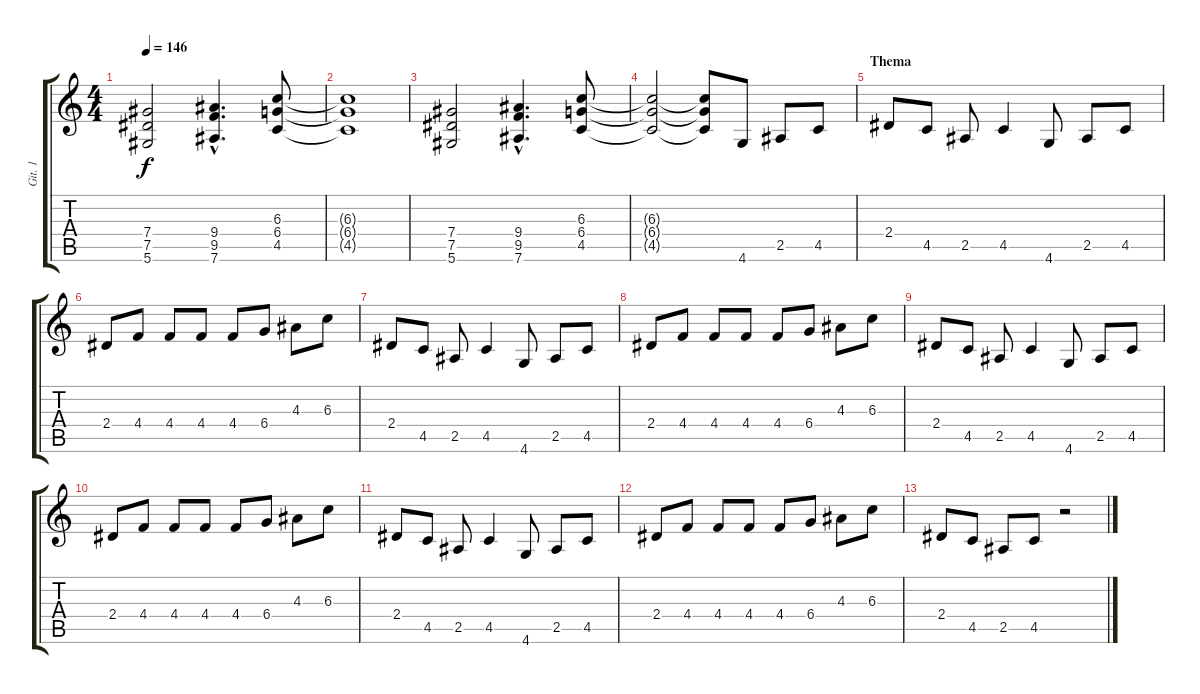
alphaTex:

\track ("Git. 1" "Git. 1") {instrument distortionguitar}
\staff {score tabs}
\tuning (Eb4 Bb3 Gb3 Db3 Ab2 Eb2) {hide}
\ts (4 4)
\tempo 146
\clef g2
\ks c
(7.4 7.5 5.6).2{dy f} (9.4{hac} 9.5{hac} 7.6{hac}).4{d} (6.3 6.4 4.5).8 |
(6.3{t} 6.4{t} 4.5{t}).1 |
(7.4 7.5 5.6).2 (9.4{hac} 9.5{hac} 7.6{hac}).4{d} (6.3 6.4 4.5).8 |
(6.3{t} 6.4{t} 4.5{t}).2 (6.3{t} 6.4{t} 4.5{t}).8 4.6.8 2.5.8 4.5.8 |
\section ("" "Thema")
2.4.8 4.5.8 2.5.8 4.5.4 4.6.8 2.5.8 4.5.8 |
2.4.8 4.4.8 4.4.8 4.4.8 4.4.8 6.4.8 4.3.8 6.3.8 |
2.4.8 4.5.8 2.5.8 4.5.4 4.6.8 2.5.8 4.5.8 |
2.4.8 4.4.8 4.4.8 4.4.8 4.4.8 6.4.8 4.3.8 6.3.8 |
2.4.8 4.5.8 2.5.8 4.5.4 4.6.8 2.5.8 4.5.8 |
2.4.8 4.4.8 4.4.8 4.4.8 4.4.8 6.4.8 4.3.8 6.3.8 |
2.4.8 4.5.8 2.5.8 4.5.4 4.6.8 2.5.8 4.5.8 |
2.4.8 4.4.8 4.4.8 4.4.8 4.4.8 6.4.8 4.3.8 6.3.8 |
2.4.8 4.5.8 2.5.8 4.5.8 r.2
